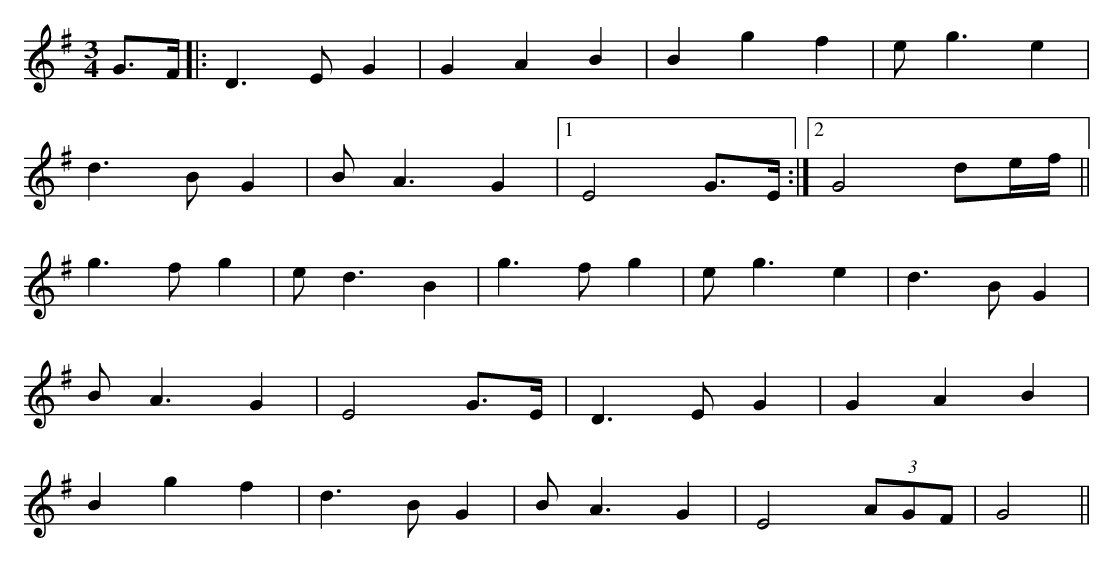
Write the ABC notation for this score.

X:1
M:3/4
K:G
G3/2F/2|:D3 E G2|G2 A2 B2|B2 g2 f2|e g3 e2|
d3 B G2|B A3 G2|1 E4 G3/2E/2:|2 G4 de/2f/2||
g3 f g2|e d3 B2|g3 f g2|e g3 e2|d3 B G2|
B A3 G2|E4 G3/2E/2|D3 E G2|G2 A2 B2|
B2 g2 f2|d3 B G2|B A3 G2|E4 (3AGF|G4||
